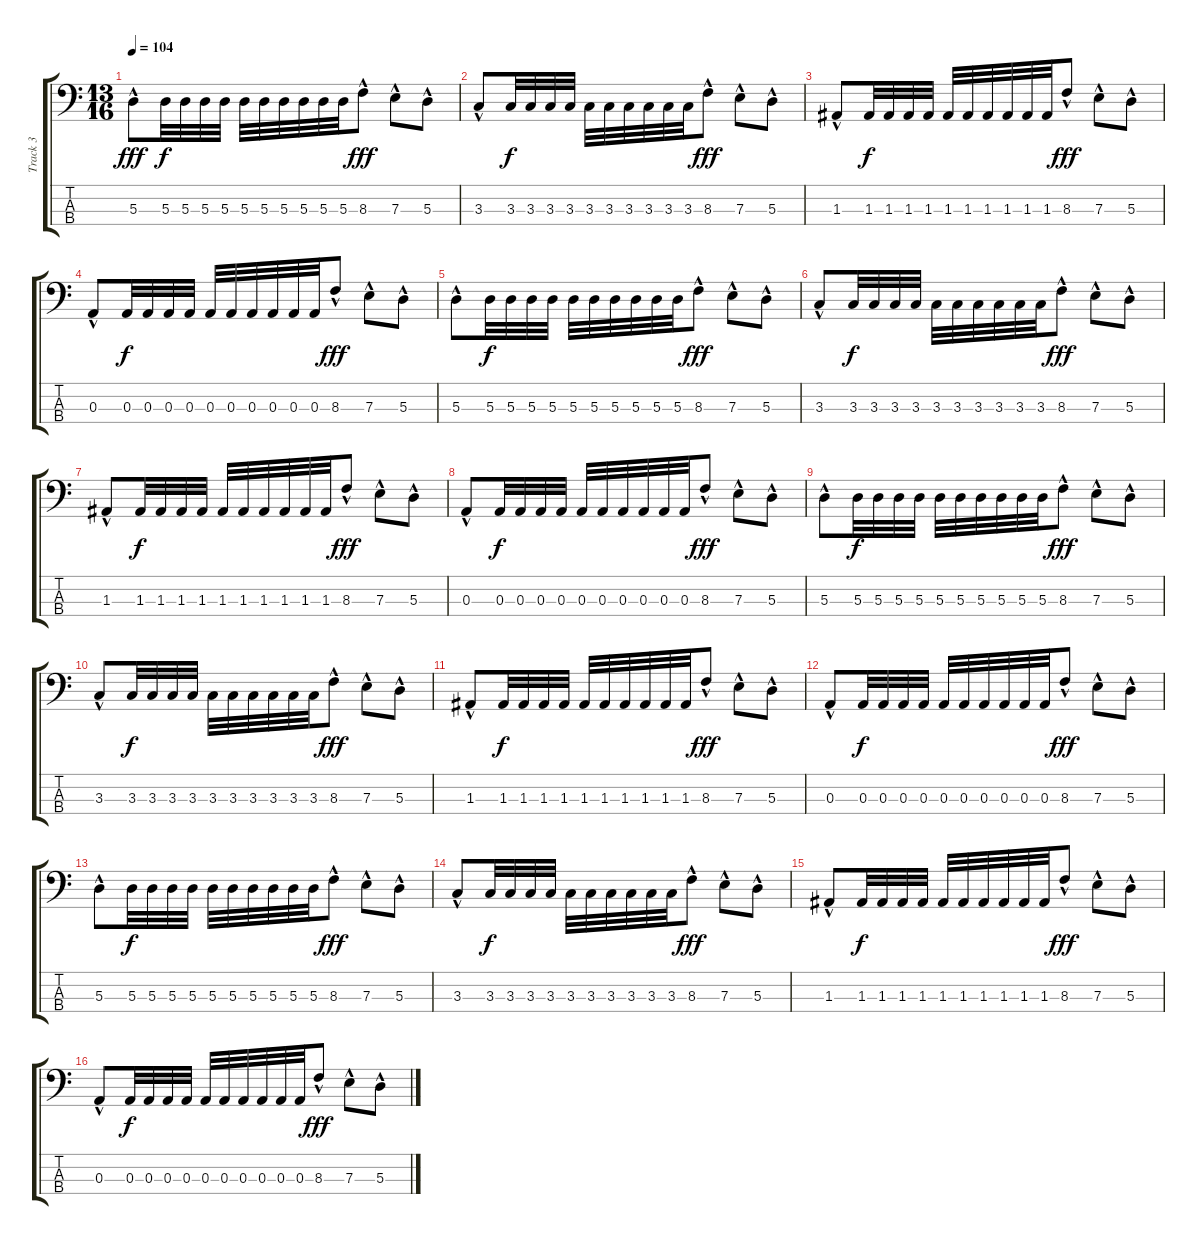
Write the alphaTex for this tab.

\track ("Track 3" "Track 3") {instrument electricbassfinger}
\staff {score tabs}
\tuning (G2 D2 A1 D1) {hide}
\ts (13 16)
\tempo 104
\clef f4
\ks c
5.3{hac}.8{dy fff} 5.3.32{dy f} 5.3.32 5.3.32 5.3.32 5.3.32 5.3.32 5.3.32 5.3.32 5.3.32 5.3.32 8.3{hac}.8{dy fff} 7.3{hac}.8 5.3{hac}.8 |
3.3{hac}.8 3.3.32{dy f} 3.3.32 3.3.32 3.3.32 3.3.32 3.3.32 3.3.32 3.3.32 3.3.32 3.3.32 8.3{hac}.8{dy fff} 7.3{hac}.8 5.3{hac}.8 |
1.3{hac}.8 1.3.32{dy f} 1.3.32 1.3.32 1.3.32 1.3.32 1.3.32 1.3.32 1.3.32 1.3.32 1.3.32 8.3{hac}.8{dy fff} 7.3{hac}.8 5.3{hac}.8 |
0.3{hac}.8 0.3.32{dy f} 0.3.32 0.3.32 0.3.32 0.3.32 0.3.32 0.3.32 0.3.32 0.3.32 0.3.32 8.3{hac}.8{dy fff} 7.3{hac}.8 5.3{hac}.8 |
5.3{hac}.8 5.3.32{dy f} 5.3.32 5.3.32 5.3.32 5.3.32 5.3.32 5.3.32 5.3.32 5.3.32 5.3.32 8.3{hac}.8{dy fff} 7.3{hac}.8 5.3{hac}.8 |
3.3{hac}.8 3.3.32{dy f} 3.3.32 3.3.32 3.3.32 3.3.32 3.3.32 3.3.32 3.3.32 3.3.32 3.3.32 8.3{hac}.8{dy fff} 7.3{hac}.8 5.3{hac}.8 |
1.3{hac}.8 1.3.32{dy f} 1.3.32 1.3.32 1.3.32 1.3.32 1.3.32 1.3.32 1.3.32 1.3.32 1.3.32 8.3{hac}.8{dy fff} 7.3{hac}.8 5.3{hac}.8 |
0.3{hac}.8 0.3.32{dy f} 0.3.32 0.3.32 0.3.32 0.3.32 0.3.32 0.3.32 0.3.32 0.3.32 0.3.32 8.3{hac}.8{dy fff} 7.3{hac}.8 5.3{hac}.8 |
5.3{hac}.8 5.3.32{dy f} 5.3.32 5.3.32 5.3.32 5.3.32 5.3.32 5.3.32 5.3.32 5.3.32 5.3.32 8.3{hac}.8{dy fff} 7.3{hac}.8 5.3{hac}.8 |
3.3{hac}.8 3.3.32{dy f} 3.3.32 3.3.32 3.3.32 3.3.32 3.3.32 3.3.32 3.3.32 3.3.32 3.3.32 8.3{hac}.8{dy fff} 7.3{hac}.8 5.3{hac}.8 |
1.3{hac}.8 1.3.32{dy f} 1.3.32 1.3.32 1.3.32 1.3.32 1.3.32 1.3.32 1.3.32 1.3.32 1.3.32 8.3{hac}.8{dy fff} 7.3{hac}.8 5.3{hac}.8 |
0.3{hac}.8 0.3.32{dy f} 0.3.32 0.3.32 0.3.32 0.3.32 0.3.32 0.3.32 0.3.32 0.3.32 0.3.32 8.3{hac}.8{dy fff} 7.3{hac}.8 5.3{hac}.8 |
5.3{hac}.8 5.3.32{dy f} 5.3.32 5.3.32 5.3.32 5.3.32 5.3.32 5.3.32 5.3.32 5.3.32 5.3.32 8.3{hac}.8{dy fff} 7.3{hac}.8 5.3{hac}.8 |
3.3{hac}.8 3.3.32{dy f} 3.3.32 3.3.32 3.3.32 3.3.32 3.3.32 3.3.32 3.3.32 3.3.32 3.3.32 8.3{hac}.8{dy fff} 7.3{hac}.8 5.3{hac}.8 |
1.3{hac}.8 1.3.32{dy f} 1.3.32 1.3.32 1.3.32 1.3.32 1.3.32 1.3.32 1.3.32 1.3.32 1.3.32 8.3{hac}.8{dy fff} 7.3{hac}.8 5.3{hac}.8 |
0.3{hac}.8 0.3.32{dy f} 0.3.32 0.3.32 0.3.32 0.3.32 0.3.32 0.3.32 0.3.32 0.3.32 0.3.32 8.3{hac}.8{dy fff} 7.3{hac}.8 5.3{hac}.8
